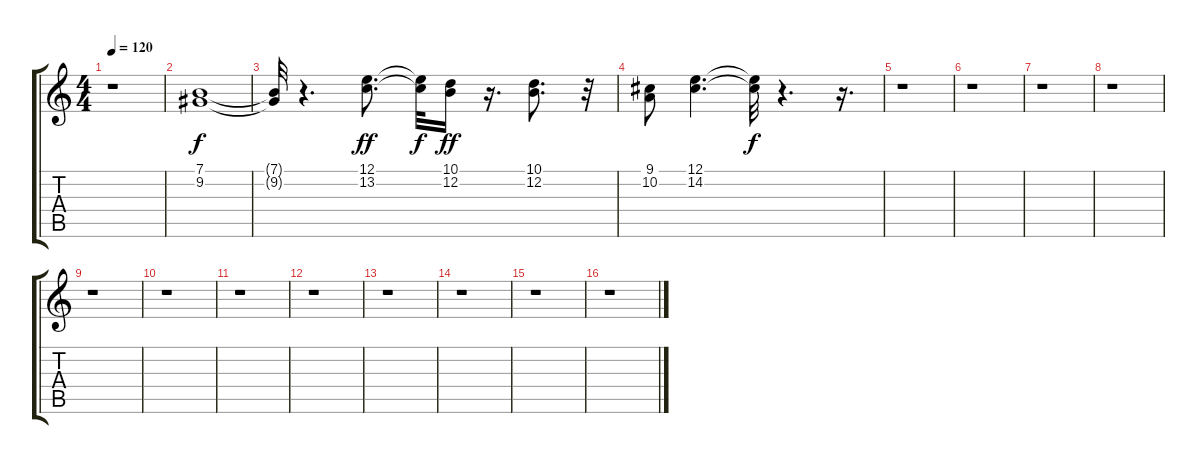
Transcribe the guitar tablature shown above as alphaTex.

\track "" {instrument lead3calliope}
\staff {score tabs}
\tuning (E4 B3 G3 D3 A2 E2) {hide}
\ts (4 4)
\tempo 120
\clef g2
\ks c
r.1{dy ff} |
(7.1 9.2).1{dy f} |
(7.1{t} 9.2{t}).32 r.4{d} (12.1 13.2).8{d dy ff} (12.1{t} 13.2{t}).32{dy f} (10.1 12.2).16{dy ff} r.16{d} (10.1 12.2).8{d} r.32 |
(9.1 10.2).8 (12.1 14.2).4{d} (12.1{t} 14.2{t}).32{dy f} r.4{d} r.16{d} |
r.1 |
r.1 |
r.1 |
r.1 |
r.1 |
r.1 |
r.1 |
r.1 |
r.1 |
r.1 |
r.1 |
r.1
